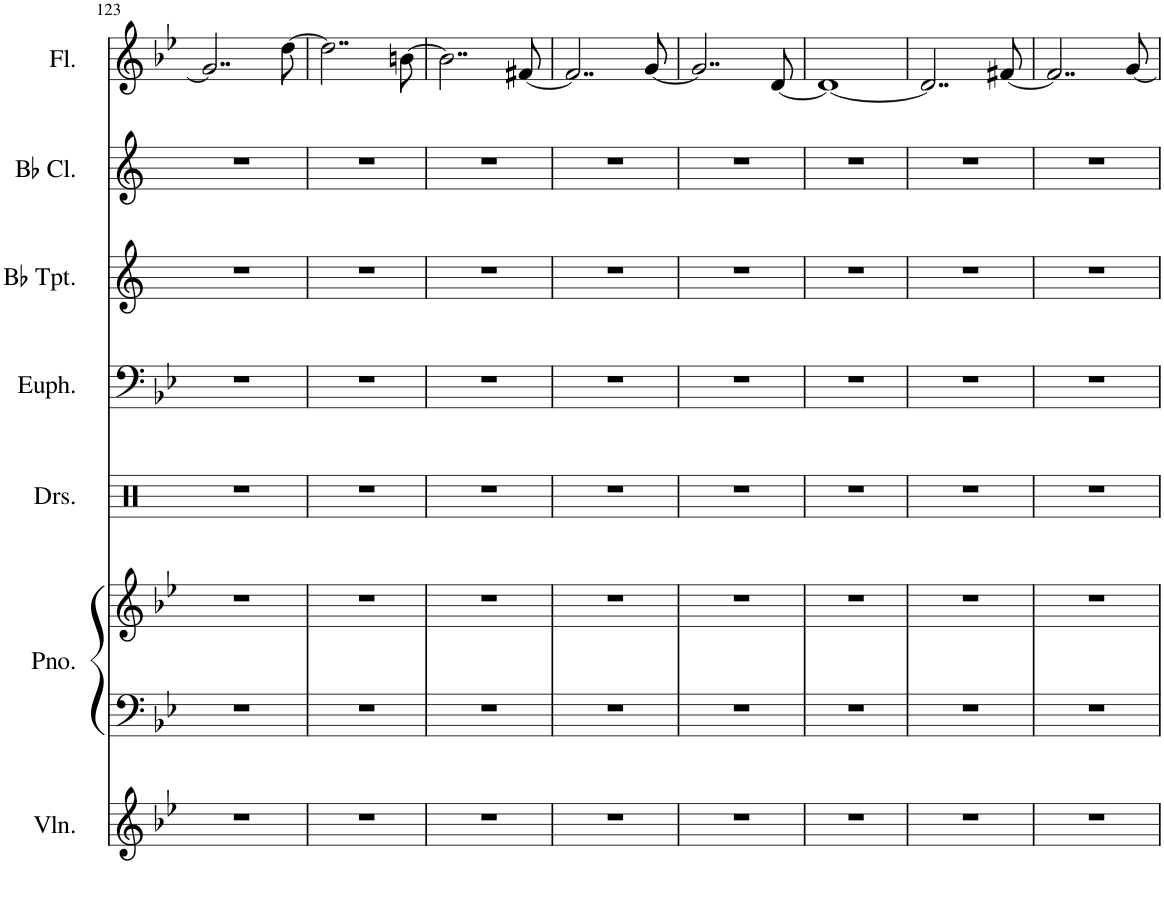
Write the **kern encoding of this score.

**kern	**kern	**kern	**kern	**kern	**kern	**kern	**kern
*part7	*part6	*part6	*part5	*part4	*part3	*part2	*part1
*staff8	*staff7	*staff6	*staff5	*staff4	*staff3	*staff2	*staff1
*I"Violin	*I"Piano	*	*I"Drumset	*I"Euphonium	*I"Bb Trumpet	*I"Bb Clarinet	*I"Flute
*I'Vln.	*I'Pno.	*	*I'Drs.	*I'Euph.	*I'Bb Tpt.	*I'Bb Cl.	*I'Fl.
!!LO:PB:g=z
*clefG2	*clefF4	*clefG2	*clefX	*clefF4	*clefG2	*clefG2	*clefG2
*	*	*	*	*	*ITrd1c2	*ITrd1c2	*
*k[b-e-]	*k[b-e-]	*k[b-e-]	*k[]	*k[b-e-]	*k[]	*k[]	*k[b-e-]
*M4/4	*M4/4	*M4/4	*M4/4	*M4/4	*M4/4	*M4/4	*M4/4
=123	=123	=123	=123	=123	=123	=123	=123
1r	1r	1r	1r	1r	1r	1r	2..g/]
.	.	.	.	.	.	.	[8dd\
=124	=124	=124	=124	=124	=124	=124	=124
1r	1r	1r	1r	1r	1r	1r	2..dd\]
.	.	.	.	.	.	.	[8bn\
=125	=125	=125	=125	=125	=125	=125	=125
1r	1r	1r	1r	1r	1r	1r	2..b\]
.	.	.	.	.	.	.	[8f#X/
=126	=126	=126	=126	=126	=126	=126	=126
1r	1r	1r	1r	1r	1r	1r	2..f#/]
.	.	.	.	.	.	.	[8g/
=127	=127	=127	=127	=127	=127	=127	=127
1r	1r	1r	1r	1r	1r	1r	2..g/]
.	.	.	.	.	.	.	[8d/
=128	=128	=128	=128	=128	=128	=128	=128
1r	1r	1r	1r	1r	1r	1r	1d_
=129	=129	=129	=129	=129	=129	=129	=129
1r	1r	1r	1r	1r	1r	1r	2..d/]
.	.	.	.	.	.	.	[8f#X/
=130	=130	=130	=130	=130	=130	=130	=130
1r	1r	1r	1r	1r	1r	1r	2..f#/]
.	.	.	.	.	.	.	[8g/
=	=	=	=	=	=	=	=
*-	*-	*-	*-	*-	*-	*-	*-
